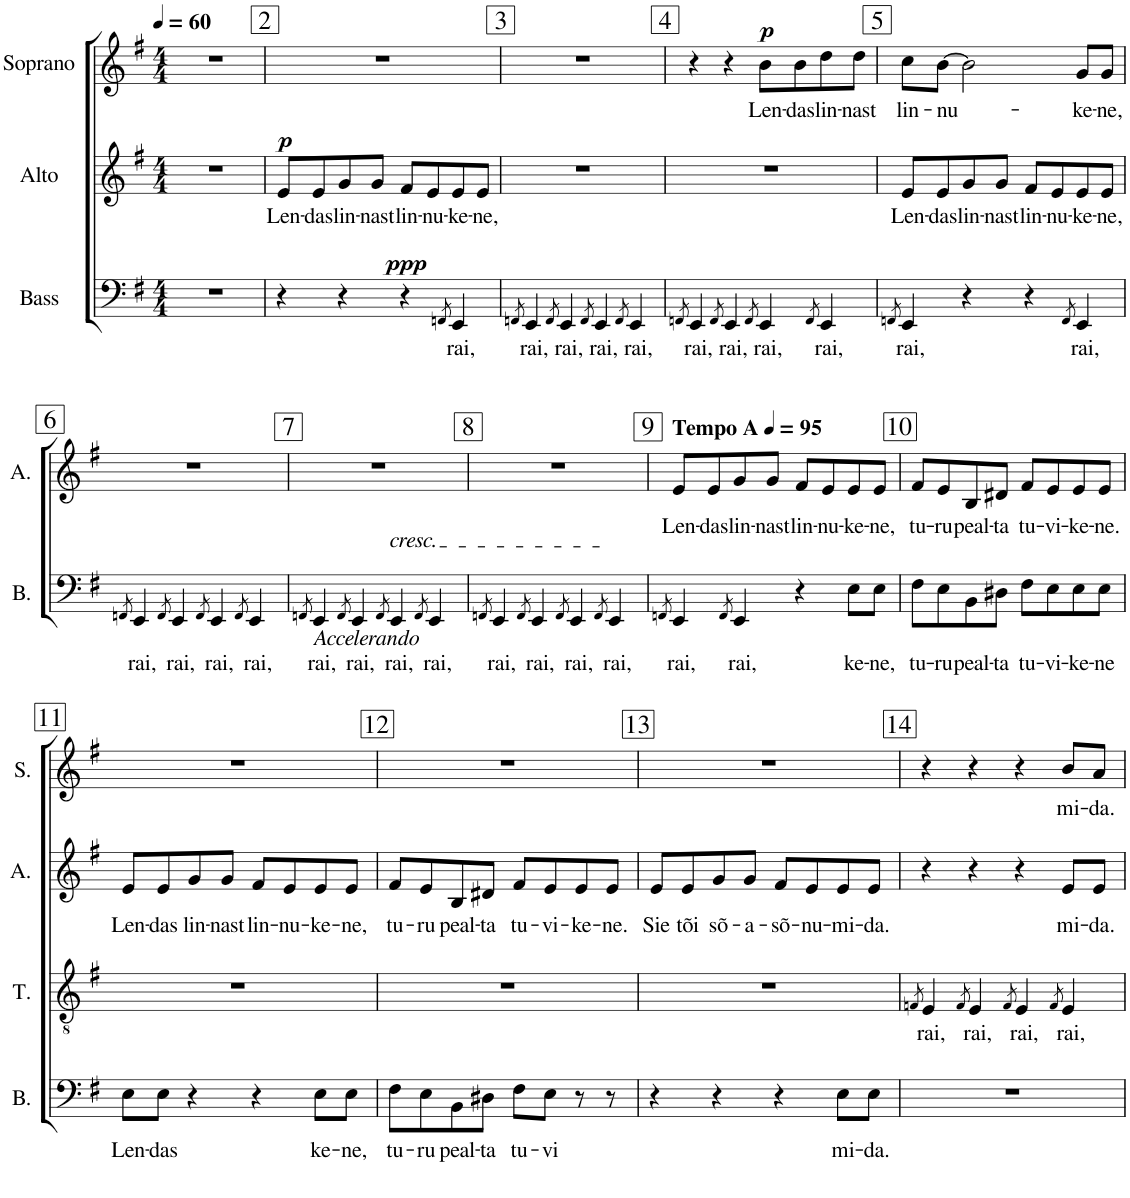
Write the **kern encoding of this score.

**kern	**text	**dynam	**kern	**text	**kern	**text	**dynam	**kern	**text	**dynam
*part4	*part4	*part4	*part3	*part3	*part2	*part2	*part2	*part1	*part1	*part1
*staff4	*staff4	*staff4	*staff3	*staff3	*staff2	*staff2	*staff2	*staff1	*staff1	*staff1
*I"Bass	*	*	*I"Tenor	*	*I"Alto	*	*	*I"Soprano	*	*
*I'B.	*	*	*I'T.	*	*I'A.	*	*	*I'S.	*	*
*	*	*	*stria5	*	*	*	*	*	*	*
*clefF4	*	*	*clefGv2	*	*clefG2	*	*	*clefG2	*	*
*	*	*	*	*	*Trd1c2	*	*	*	*	*
*k[f#]	*	*	*k[f#]	*	*k[f#]	*	*	*k[f#]	*	*
*M4/4	*	*	*M4/4	*	*M4/4	*	*	*M4/4	*	*
*MM60	*	*	*MM60	*	*MM60	*	*	*MM60	*	*
=1	=1	=1	=1	=1	=1	=1	=1	=1	=1	=1
1r	.	.	1r	.	1r	.	.	1r	.	.
=2	=2	=2	=2	=2	=2	=2	=2	=2	=2	=2
!	!	!	!	!	!	!LO:LY:b	!LO:DY:a	!	!	!
4r	.	.	1r	.	8e/L	Len-	p	1r	.	.
!	!	!	!	!	!	!LO:LY:b	!	!	!	!
.	.	.	.	.	8e/	-das	.	.	.	.
!	!	!	!	!	!	!LO:LY:b	!	!	!	!
4r	.	.	.	.	8g/	lin-	.	.	.	.
!	!	!	!	!	!	!LO:LY:b	!	!	!	!
.	.	.	.	.	8g/J	-nast	.	.	.	.
!	!	!LO:DY:a	!	!	!	!LO:LY:b	!	!	!	!
4r	.	ppp	.	.	8f#/L	lin-	.	.	.	.
!	!	!	!	!	!	!LO:LY:b	!	!	!	!
.	.	.	.	.	8e/	-nu-	.	.	.	.
8qFFn/	.	.	.	.	.	.	.	.	.	.
!	!LO:LY:b	!	!	!	!	!LO:LY:b	!	!	!	!
4EE/	rai,	.	.	.	8e/	-ke-	.	.	.	.
!	!	!	!	!	!	!LO:LY:b	!	!	!	!
.	.	.	.	.	8e/J	-ne,	.	.	.	.
=3	=3	=3	=3	=3	=3	=3	=3	=3	=3	=3
8qFFn/	.	.	.	.	.	.	.	.	.	.
!	!LO:LY:b	!	!	!	!	!	!	!	!	!
4EE/	rai,	.	1r	.	1r	.	.	1r	.	.
8qFF/	.	.	.	.	.	.	.	.	.	.
!	!LO:LY:b	!	!	!	!	!	!	!	!	!
4EE/	rai,	.	.	.	.	.	.	.	.	.
8qFF/	.	.	.	.	.	.	.	.	.	.
!	!LO:LY:b	!	!	!	!	!	!	!	!	!
4EE/	rai,	.	.	.	.	.	.	.	.	.
8qFF/	.	.	.	.	.	.	.	.	.	.
!	!LO:LY:b	!	!	!	!	!	!	!	!	!
4EE/	rai,	.	.	.	.	.	.	.	.	.
=4	=4	=4	=4	=4	=4	=4	=4	=4	=4	=4
8qFFn/	.	.	.	.	.	.	.	.	.	.
!	!LO:LY:b	!	!	!	!	!	!	!	!	!
4EE/	rai,	.	1r	.	1r	.	.	4r	.	.
8qFF/	.	.	.	.	.	.	.	.	.	.
!	!LO:LY:b	!	!	!	!	!	!	!	!	!
4EE/	rai,	.	.	.	.	.	.	4r	.	.
8qFF/	.	.	.	.	.	.	.	.	.	.
!	!LO:LY:b	!	!	!	!	!	!	!	!LO:LY:b	!LO:DY:a
4EE/	rai,	.	.	.	.	.	.	8b\L	Len-	p
!	!	!	!	!	!	!	!	!	!LO:LY:b	!
.	.	.	.	.	.	.	.	8b\	-das	.
8qFF/	.	.	.	.	.	.	.	.	.	.
!	!LO:LY:b	!	!	!	!	!	!	!	!LO:LY:b	!
4EE/	rai,	.	.	.	.	.	.	8dd\	lin-	.
!	!	!	!	!	!	!	!	!	!LO:LY:b	!
.	.	.	.	.	.	.	.	8dd\J	-nast	.
=5	=5	=5	=5	=5	=5	=5	=5	=5	=5	=5
8qFFn/	.	.	.	.	.	.	.	.	.	.
!	!LO:LY:b	!	!	!	!	!LO:LY:b	!	!	!LO:LY:b	!
4EE/	rai,	.	1r	.	8e/L	Len-	.	8cc\L	lin-	.
!	!	!	!	!	!	!LO:LY:b	!	!	!LO:LY:b	!
.	.	.	.	.	8e/	-das	.	[8b\J	-nu-	.
!	!	!	!	!	!	!LO:LY:b	!	!	!	!
4r	.	.	.	.	8g/	lin-	.	2b\]	.	.
!	!	!	!	!	!	!LO:LY:b	!	!	!	!
.	.	.	.	.	8g/J	-nast	.	.	.	.
!	!	!	!	!	!	!LO:LY:b	!	!	!	!
4r	.	.	.	.	8f#/L	lin-	.	.	.	.
!	!	!	!	!	!	!LO:LY:b	!	!	!	!
.	.	.	.	.	8e/	-nu-	.	.	.	.
8qFF/	.	.	.	.	.	.	.	.	.	.
!	!LO:LY:b	!	!	!	!	!LO:LY:b	!	!	!LO:LY:b	!
4EE/	rai,	.	.	.	8e/	-ke-	.	8g/L	-ke-	.
!	!	!	!	!	!	!LO:LY:b	!	!	!LO:LY:b	!
.	.	.	.	.	8e/J	-ne,	.	8g/J	-ne,	.
!!LO:LB:g=z
=6	=6	=6	=6	=6	=6	=6	=6	=6	=6	=6
8qFFn/	.	.	.	.	.	.	.	.	.	.
!	!LO:LY:b	!	!	!	!	!	!	!	!	!
4EE/	rai,	.	1r	.	1r	.	.	1r	.	.
8qFF/	.	.	.	.	.	.	.	.	.	.
!	!LO:LY:b	!	!	!	!	!	!	!	!	!
4EE/	rai,	.	.	.	.	.	.	.	.	.
8qFF/	.	.	.	.	.	.	.	.	.	.
!	!LO:LY:b	!	!	!	!	!	!	!	!	!
4EE/	rai,	.	.	.	.	.	.	.	.	.
8qFF/	.	.	.	.	.	.	.	.	.	.
!	!LO:LY:b	!	!	!	!	!	!	!	!	!
4EE/	rai,	.	.	.	.	.	.	.	.	.
=7	=7	=7	=7	=7	=7	=7	=7	=7	=7	=7
8qFFn/	.	.	.	.	.	.	.	.	.	.
!LO:TX:b:i:t=Accelerando	!	!	!	!	!	!	!	!	!	!
!	!LO:LY:b	!	!	!	!	!	!	!	!	!
4EE/	rai,	.	1r	.	1r	.	.	1r	.	.
8qFF/	.	.	.	.	.	.	.	.	.	.
!	!LO:LY:b	!	!	!	!	!	!	!	!	!
4EE/	rai,	.	.	.	.	.	.	.	.	.
8qFF/	.	.	.	.	.	.	.	.	.	.
!LO:TX:a:i:t=cresc.	!	!	!	!	!	!	!	!	!	!
!	!LO:LY:b	!	!	!	!	!	!	!	!	!
4EE/	rai,	.	.	.	.	.	.	.	.	.
8qFF/	.	.	.	.	.	.	.	.	.	.
!	!LO:LY:b	!	!	!	!	!	!	!	!	!
4EE/	rai,	.	.	.	.	.	.	.	.	.
=8	=8	=8	=8	=8	=8	=8	=8	=8	=8	=8
8qFFn/	.	.	.	.	.	.	.	.	.	.
!	!LO:LY:b	!	!	!	!	!	!	!	!	!
4EE/	rai,	.	1r	.	1r	.	.	1r	.	.
8qFF/	.	.	.	.	.	.	.	.	.	.
!	!LO:LY:b	!	!	!	!	!	!	!	!	!
4EE/	rai,	.	.	.	.	.	.	.	.	.
8qFF/	.	.	.	.	.	.	.	.	.	.
!	!LO:LY:b	!	!	!	!	!	!	!	!	!
4EE/	rai,	.	.	.	.	.	.	.	.	.
8qFF/	.	.	.	.	.	.	.	.	.	.
!	!LO:LY:b	!	!	!	!	!	!	!	!	!
4EE/	rai,	.	.	.	.	.	.	.	.	.
=9	=9	=9	=9	=9	=9	=9	=9	=9	=9	=9
*	*	*	*	*	*	*	*	*MM95	*	*
8qFFn/	.	.	.	.	.	.	.	.	.	.
!	!	!	!	!	!	!	!	!LO:TX:a:B:t=Tempo A	!	!
!	!LO:LY:b	!	!	!	!	!LO:LY:b	!	!	!	!
4EE/	rai,	.	1r	.	8e/L	Len-	.	1r	.	.
!	!	!	!	!	!	!LO:LY:b	!	!	!	!
.	.	.	.	.	8e/	-das	.	.	.	.
8qFF/	.	.	.	.	.	.	.	.	.	.
!	!LO:LY:b	!	!	!	!	!LO:LY:b	!	!	!	!
4EE/	rai,	.	.	.	8g/	lin-	.	.	.	.
!	!	!	!	!	!	!LO:LY:b	!	!	!	!
.	.	.	.	.	8g/J	-nast	.	.	.	.
!	!	!	!	!	!	!LO:LY:b	!	!	!	!
4r	.	.	.	.	8f#/L	lin-	.	.	.	.
!	!	!	!	!	!	!LO:LY:b	!	!	!	!
.	.	.	.	.	8e/	-nu-	.	.	.	.
!	!LO:LY:b	!	!	!	!	!LO:LY:b	!	!	!	!
8E\L	-ke-	.	.	.	8e/	-ke-	.	.	.	.
!	!LO:LY:b	!	!	!	!	!LO:LY:b	!	!	!	!
8E\J	-ne,	.	.	.	8e/J	-ne,	.	.	.	.
=10	=10	=10	=10	=10	=10	=10	=10	=10	=10	=10
!	!LO:LY:b	!	!	!	!	!LO:LY:b	!	!	!	!
8F#\L	tu-	.	1r	.	8f#/L	tu-	.	1r	.	.
!	!LO:LY:b	!	!	!	!	!LO:LY:b	!	!	!	!
8E\	-ru	.	.	.	8e/	-ru	.	.	.	.
!	!LO:LY:b	!	!	!	!	!LO:LY:b	!	!	!	!
8BB\	peal-	.	.	.	8B/	peal-	.	.	.	.
!	!LO:LY:b	!	!	!	!	!LO:LY:b	!	!	!	!
8D#X\J	-ta	.	.	.	8d#X/J	-ta	.	.	.	.
!	!LO:LY:b	!	!	!	!	!LO:LY:b	!	!	!	!
8F#\L	tu-	.	.	.	8f#/L	tu-	.	.	.	.
!	!LO:LY:b	!	!	!	!	!LO:LY:b	!	!	!	!
8E\	-vi-	.	.	.	8e/	-vi-	.	.	.	.
!	!LO:LY:b	!	!	!	!	!LO:LY:b	!	!	!	!
8E\	-ke-	.	.	.	8e/	-ke-	.	.	.	.
!	!LO:LY:b	!	!	!	!	!LO:LY:b	!	!	!	!
8E\J	-ne	.	.	.	8e/J	-ne.	.	.	.	.
!!LO:LB:g=z
=11	=11	=11	=11	=11	=11	=11	=11	=11	=11	=11
!	!LO:LY:b	!	!	!	!	!LO:LY:b	!	!	!	!
8E\L	Len-	.	1r	.	8e/L	Len-	.	1r	.	.
!	!LO:LY:b	!	!	!	!	!LO:LY:b	!	!	!	!
8E\J	-das	.	.	.	8e/	-das	.	.	.	.
!	!	!	!	!	!	!LO:LY:b	!	!	!	!
4r	.	.	.	.	8g/	lin-	.	.	.	.
!	!	!	!	!	!	!LO:LY:b	!	!	!	!
.	.	.	.	.	8g/J	-nast	.	.	.	.
!	!	!	!	!	!	!LO:LY:b	!	!	!	!
4r	.	.	.	.	8f#/L	lin-	.	.	.	.
!	!	!	!	!	!	!LO:LY:b	!	!	!	!
.	.	.	.	.	8e/	-nu-	.	.	.	.
!	!LO:LY:b	!	!	!	!	!LO:LY:b	!	!	!	!
8E\L	-ke-	.	.	.	8e/	-ke-	.	.	.	.
!	!LO:LY:b	!	!	!	!	!LO:LY:b	!	!	!	!
8E\J	-ne,	.	.	.	8e/J	-ne,	.	.	.	.
=12	=12	=12	=12	=12	=12	=12	=12	=12	=12	=12
!	!LO:LY:b	!	!	!	!	!LO:LY:b	!	!	!	!
8F#\L	tu-	.	1r	.	8f#/L	tu-	.	1r	.	.
!	!LO:LY:b	!	!	!	!	!LO:LY:b	!	!	!	!
8E\	-ru	.	.	.	8e/	-ru	.	.	.	.
!	!LO:LY:b	!	!	!	!	!LO:LY:b	!	!	!	!
8BB\	peal-	.	.	.	8B/	peal-	.	.	.	.
!	!LO:LY:b	!	!	!	!	!LO:LY:b	!	!	!	!
8D#X\J	-ta	.	.	.	8d#X/J	-ta	.	.	.	.
!	!LO:LY:b	!	!	!	!	!LO:LY:b	!	!	!	!
8F#\L	tu-	.	.	.	8f#/L	tu-	.	.	.	.
!	!LO:LY:b	!	!	!	!	!LO:LY:b	!	!	!	!
8E\J	-vi	.	.	.	8e/	-vi-	.	.	.	.
!	!	!	!	!	!	!LO:LY:b	!	!	!	!
8r	.	.	.	.	8e/	-ke-	.	.	.	.
!	!	!	!	!	!	!LO:LY:b	!	!	!	!
8r	.	.	.	.	8e/J	-ne.	.	.	.	.
=13	=13	=13	=13	=13	=13	=13	=13	=13	=13	=13
!	!	!	!	!	!	!LO:LY:b	!	!	!	!
4r	.	.	1r	.	8e/L	Sie	.	1r	.	.
!	!	!	!	!	!	!LO:LY:b	!	!	!	!
.	.	.	.	.	8e/	tõi	.	.	.	.
!	!	!	!	!	!	!LO:LY:b	!	!	!	!
4r	.	.	.	.	8g/	sõ-	.	.	.	.
!	!	!	!	!	!	!LO:LY:b	!	!	!	!
.	.	.	.	.	8g/J	-a-	.	.	.	.
!	!	!	!	!	!	!LO:LY:b	!	!	!	!
4r	.	.	.	.	8f#/L	-sõ-	.	.	.	.
!	!	!	!	!	!	!LO:LY:b	!	!	!	!
.	.	.	.	.	8e/	-nu-	.	.	.	.
!	!LO:LY:b	!	!	!	!	!LO:LY:b	!	!	!	!
8E\L	mi-	.	.	.	8e/	-mi-	.	.	.	.
!	!LO:LY:b	!	!	!	!	!LO:LY:b	!	!	!	!
8E\J	-da.	.	.	.	8e/J	-da.	.	.	.	.
=14	=14	=14	=14	=14	=14	=14	=14	=14	=14	=14
.	.	.	8qFn/	.	.	.	.	.	.	.
!	!	!	!	!LO:LY:b	!	!	!	!	!	!
1r	.	.	4E/	rai,	4r	.	.	4r	.	.
.	.	.	8qF/	.	.	.	.	.	.	.
!	!	!	!	!LO:LY:b	!	!	!	!	!	!
.	.	.	4E/	rai,	4r	.	.	4r	.	.
.	.	.	8qF/	.	.	.	.	.	.	.
!	!	!	!	!LO:LY:b	!	!	!	!	!	!
.	.	.	4E/	rai,	4r	.	.	4r	.	.
.	.	.	8qF/	.	.	.	.	.	.	.
!	!	!	!	!LO:LY:b	!	!LO:LY:b	!	!	!LO:LY:b	!
.	.	.	4E/	rai,	8e/L	-mi-	.	8b/L	-mi-	.
!	!	!	!	!	!	!LO:LY:b	!	!	!LO:LY:b	!
.	.	.	.	.	8e/J	-da.	.	8a/J	-da.	.
=	=	=	=	=	=	=	=	=	=	=
*-	*-	*-	*-	*-	*-	*-	*-	*-	*-	*-
